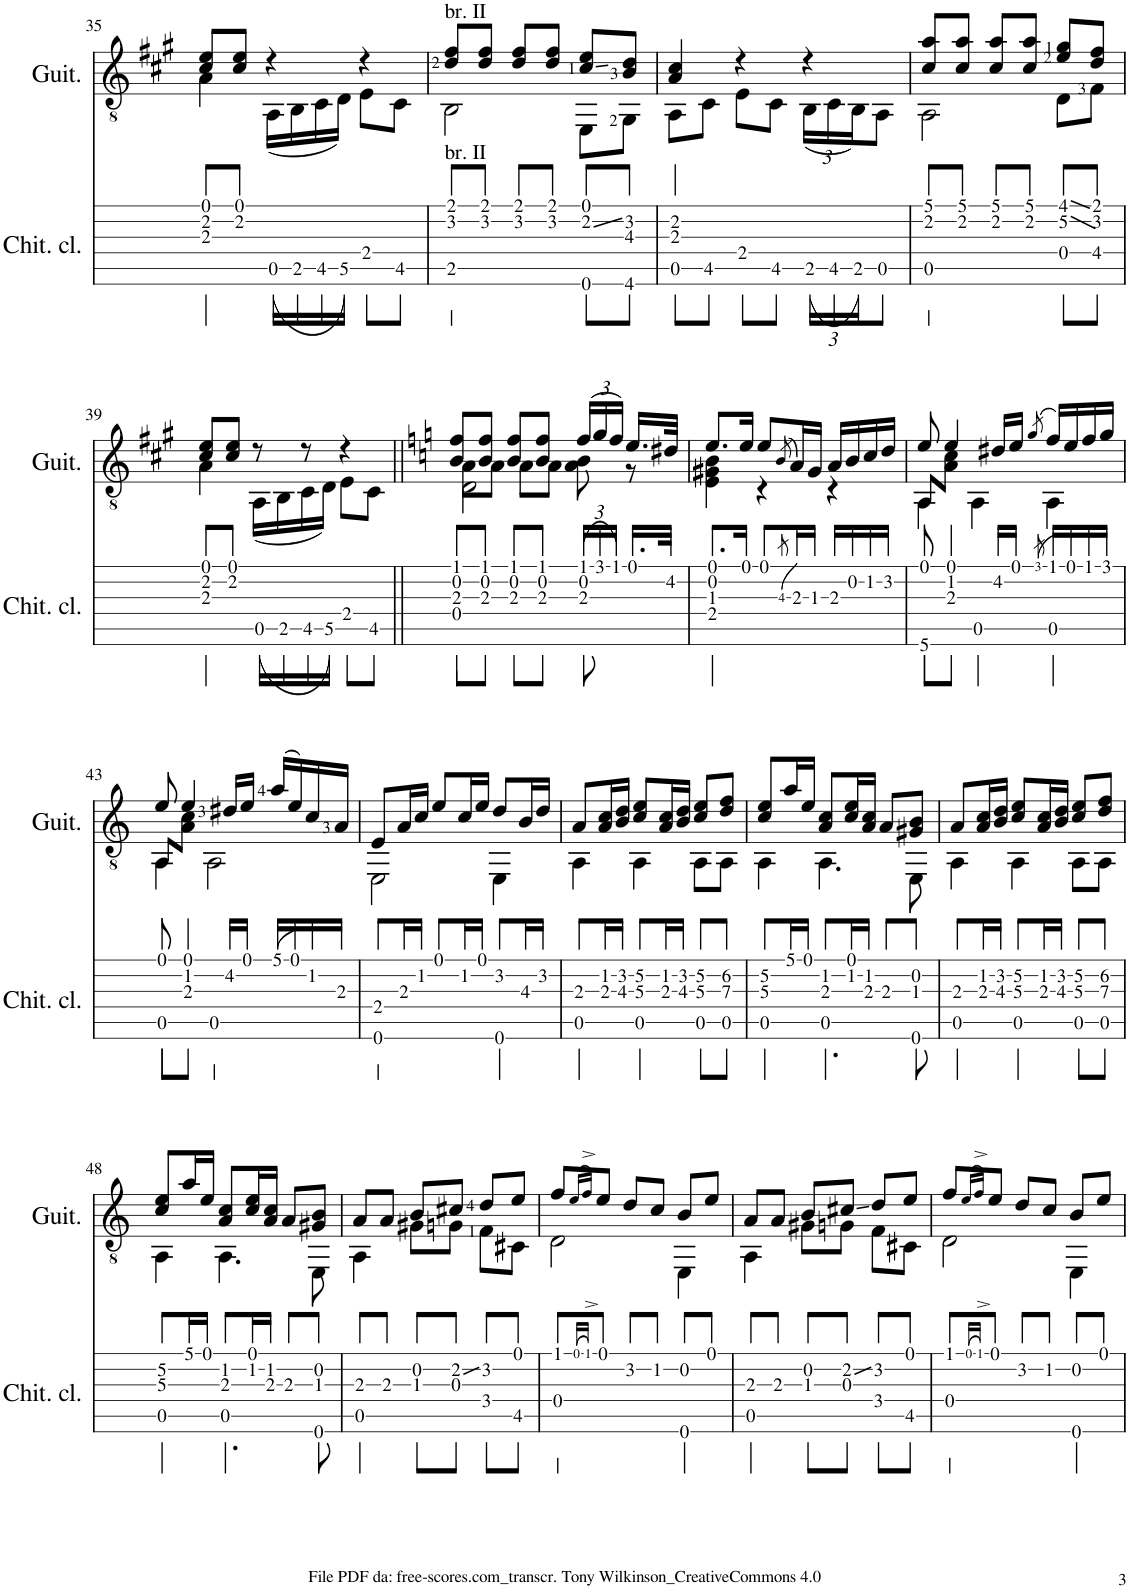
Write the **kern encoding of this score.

**kern	**kern
*part2	*part1
*staff2	*staff1
*I"Chitarra classica	*I"Guitar
*I'Chit. cl.	*I'Guit.
!!LO:PB:g=z
*	*clefGv2
*k[f#c#g#]	*k[f#c#g#]
*M3/4	*M3/4
=35	=35
*^	*^
8c#/ 8e/L	4A\	8c#/ 8e/L	4A\
8c#/ 8e/J	.	8c#/ 8e/J	.
4r	(16AA\LL	4r	(16AA\LL
.	16BB\	.	16BB\
.	16C#\	.	16C#\
.	16D\JJ)	.	16D\JJ)
4r	8E\L	4r	8E\L
.	8C#\J	.	8C#\J
=36	=36	=36	=36
!	!	!LO:TX:a:t=br. II	!
!LO:TX:a:t=br. II	!	!	!
8d/ 8f#/L	2BB\	8d/ 8f#/L	2BB\
8d/ 8f#/J	.	8d/ 8f#/J	.
8d/ 8f#/L	.	8d/ 8f#/L	.
8d/ 8f#/J	.	8d/ 8f#/J	.
8c#/ 8e/L	8EE\L	8c#/ 8e/L	8EE\L
8B/ 8d/J	8GG#\J	8B/ 8d/J	8GG#\J
=37	=37	=37	=37
4A/ 4c#/	8AA\L	4A/ 4c#/	8AA\L
.	8C#\J	.	8C#\J
4r	8E\L	4r	8E\L
.	8C#\J	.	8C#\J
*	*Xbrackettup	*	*Xbrackettup
4r	(24BB\LL	4r	(24BB\LL
.	24C#\	.	24C#\
.	24BB\J)	.	24BB\J)
.	8AA\J	.	8AA\J
=38	=38	=38	=38
8c#/ 8a/L	2AA\	8c#/ 8a/L	2AA\
8c#/ 8a/J	.	8c#/ 8a/J	.
8c#/ 8a/L	.	8c#/ 8a/L	.
8c#/ 8a/J	.	8c#/ 8a/J	.
8e/ 8g#/L	8D\L	8e/ 8g#/L	8D\L
8d/ 8f#/J	8F#\J	8d/ 8f#/J	8F#\J
!!LO:LB:g=z	!!
=39	=39	=39	=39
8c#/ 8e/L	4A\	8c#/ 8e/L	4A\
8c#/ 8e/J	.	8c#/ 8e/J	.
8r	(16AA\LL	8r	(16AA\LL
.	16BB\	.	16BB\
8r	16C#\	8r	16C#\
.	16D\JJ)	.	16D\JJ)
4r	8E\L	4r	8E\L
.	8C#\J	.	8C#\J
*v	*v	*	*
*	*v	*v
=40||	=40||
*k[]	*k[]
*^	*^
*	*^	*	*^
8B/ 8f/L	8A\L	2D\	8B/ 8f/L	8A\L	2D\
8B/ 8f/J	8A\J	.	8B/ 8f/J	8A\J	.
8B/ 8f/L	8A\L	.	8B/ 8f/L	8A\L	.
8B/ 8f/J	8A\J	.	8B/ 8f/J	8A\J	.
(24f/LL	8A\ 8B\	4ryy	(24f/LL	8A\ 8B\	4ryy
24g/	.	.	24g/	.	.
24f/JJ)	.	.	24f/JJ)	.	.
16.e/LL	8r	.	16.e/LL	8r	.
32d#X/JJk	.	.	32d#X/JJk	.	.
*	*v	*v	*	*	*
*	*	*	*v	*v
=41	=41	=41	=41
8.e/L	4E\ 4G#X\ 4B\	8.e/L	4E\ 4G#X\ 4B\
16e/Jk	.	16e/Jk	.
8e/L	4r	8e/L	4r
(8qB/	.	(8qB/	.
16A/L)	.	16A/L)	.
16G#/JJ	.	16G#/JJ	.
16A/LL	4r	16A/LL	4r
16B/	.	16B/	.
16c/	.	16c/	.
16d/JJ	.	16d/JJ	.
=42	=42	=42	=42
*	*^	*	*^
8e/	8AA\L	4AA\	8e/	8AA/L	4AA\
4e/	8A\ 8c\J	.	4e/	8A\ 8c\J	.
.	2ryy	4AA\	.	2ryy	4AA\
16d#X/LL	.	.	16d#X/LL	.	.
16e/JJ	.	.	16e/JJ	.	.
(8qg/	.	.	(8qg/	.	.
16f/LL)	.	4AA\	16f/LL)	.	4AA\
16e/	.	.	16e/	.	.
16f/	.	.	16f/	.	.
16g/JJ	.	.	16g/JJ	.	.
!!LO:LB:g=z	!!	!!
=43	=43	=43	=43	=43	=43
8e/	8AA\L	4AA\	8e/	8AA/L	4AA\
4e/	8A\ 8c\J	.	4e/	8A\ 8c\J	.
.	2ryy	2AA\	.	2ryy	2AA\
16d#X/LL	.	.	16d#X/LL	.	.
16e/JJ	.	.	16e/JJ	.	.
(16a/LL	.	.	(16a/LL	.	.
16e/)	.	.	16e/)	.	.
16c/	.	.	16c/	.	.
16A/JJ	.	.	16A/JJ	.	.
*	*v	*v	*	*	*
*	*	*	*v	*v
=44	=44	=44	=44
8E/L	2EE\	8E/L	2EE\
16A/L	.	16A/L	.
16c/JJ	.	16c/JJ	.
8e/L	.	8e/L	.
16c/L	.	16c/L	.
16e/JJ	.	16e/JJ	.
8d/L	4EE\	8d/L	4EE\
16B/L	.	16B/L	.
16d/JJ	.	16d/JJ	.
=45	=45	=45	=45
8A/L	4AA\	8A/L	4AA\
16A/ 16c/L	.	16A/ 16c/L	.
16B/ 16d/JJ	.	16B/ 16d/JJ	.
8c/ 8e/L	4AA\	8c/ 8e/L	4AA\
16A/ 16c/L	.	16A/ 16c/L	.
16B/ 16d/JJ	.	16B/ 16d/JJ	.
8c/ 8e/L	8AA\L	8c/ 8e/L	8AA\L
8d/ 8f/J	8AA\J	8d/ 8f/J	8AA\J
=46	=46	=46	=46
8c/ 8e/L	4AA\	8c/ 8e/L	4AA\
16a/L	.	16a/L	.
16e/JJ	.	16e/JJ	.
8A/ 8c/L	4.AA\	8A/ 8c/L	4.AA\
16c/ 16e/L	.	16c/ 16e/L	.
16A/ 16c/JJ	.	16A/ 16c/JJ	.
8A/L	.	8A/L	.
8G#X/ 8B/J	8EE\	8G#X/ 8B/J	8EE\
=47	=47	=47	=47
8A/L	4AA\	8A/L	4AA\
16A/ 16c/L	.	16A/ 16c/L	.
16B/ 16d/JJ	.	16B/ 16d/JJ	.
8c/ 8e/L	4AA\	8c/ 8e/L	4AA\
16A/ 16c/L	.	16A/ 16c/L	.
16B/ 16d/JJ	.	16B/ 16d/JJ	.
8c/ 8e/L	8AA\L	8c/ 8e/L	8AA\L
8d/ 8f/J	8AA\J	8d/ 8f/J	8AA\J
!!LO:LB:g=z	!!
=48	=48	=48	=48
8c/ 8e/L	4AA\	8c/ 8e/L	4AA\
16a/L	.	16a/L	.
16e/JJ	.	16e/JJ	.
8A/ 8c/L	4.AA\	8A/ 8c/L	4.AA\
16c/ 16e/L	.	16c/ 16e/L	.
16A/ 16c/JJ	.	16A/ 16c/JJ	.
8A/L	.	8A/L	.
8G#X/ 8B/J	8EE\	8G#X/ 8B/J	8EE\
=49	=49	=49	=49
8A/L	4AA\	8A/L	4AA\
8A/J	.	8A/J	.
8B/L	8G#X\L	8B/L	8G#X\L
8c#X/J	8Gn\J	8c#X/J	8Gn\J
8d/L	8F\L	8d/L	8F\L
8e/J	8C#X\J	8e/J	8C#X\J
=50	=50	=50	=50
8f/L	2D\	8f/L	2D\
(16qe/LL	.	(16qe/LL	.
16qf^/JJ)	.	16qf^/JJ)	.
8e/J	.	8e/J	.
8d/L	.	8d/L	.
8c/J	.	8c/J	.
8B/L	4EE\	8B/L	4EE\
8e/J	.	8e/J	.
=51	=51	=51	=51
8A/L	4AA\	8A/L	4AA\
8A/J	.	8A/J	.
8B/L	8G#X\L	8B/L	8G#X\L
8c#X/J	8Gn\J	8c#X/J	8Gn\J
8d/L	8F\L	8d/L	8F\L
8e/J	8C#X\J	8e/J	8C#X\J
=52	=52	=52	=52
8f/L	2D\	8f/L	2D\
(16qe/LL	.	(16qe/LL	.
16qf^/JJ)	.	16qf^/JJ)	.
8e/J	.	8e/J	.
8d/L	.	8d/L	.
8c/J	.	8c/J	.
8B/L	4EE\	8B/L	4EE\
8e/J	.	8e/J	.
*v	*v	*	*
*	*v	*v
=	=
*-	*-
